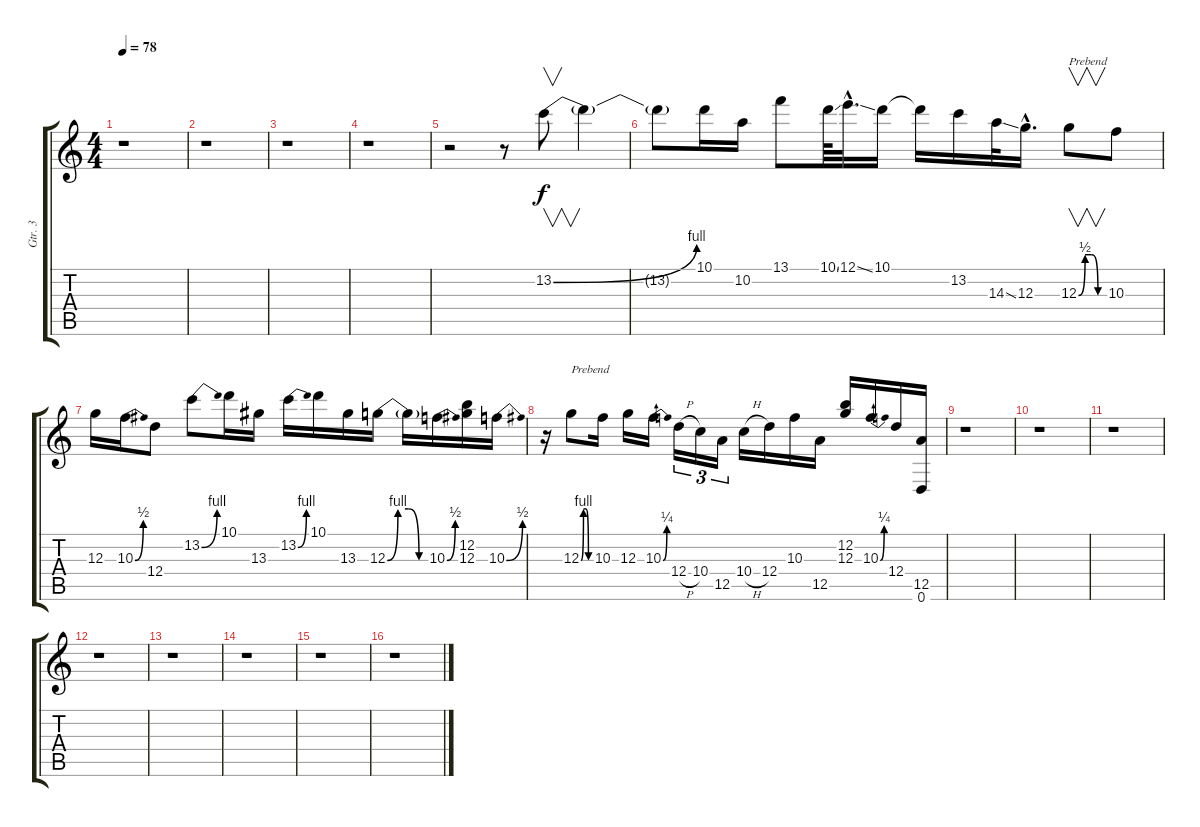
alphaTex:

\track ("Gtr. 3" "Gtr. 3") {instrument overdrivenguitar}
\staff {score tabs}
\tuning (E4 B3 G3 D3 A2 D2) {hide}
\ts (4 4)
\tempo 78
\clef g2
\ks c
r.1{dy f} |
r.1 |
r.1 |
r.1 |
r.2 r.8 13.2{be (bend 0 0 60 4)}.8{v} 13.2{t}.4 |
13.2{t}.8 10.1.16 10.2.16 13.1.8 10.1{ss}.64 12.1{ss hac}.32{d} 10.1.16 10.1{t}.16 13.2.16 14.3{ss}.32 12.3{hac}.16{d} 12.3{be (custom 0 0 15 2 30 2 45 0 60 0)}.8{v txt "Prebend"} 10.3.8 |
12.3.16 10.3{be (bend 0 0 60 2)}.16 12.4.8 13.2{be (bend 0 0 60 4)}.8 10.1.16 13.3.16 13.2{be (bend 0 0 60 4)}.16 10.1.16 13.3.16 12.3{be (custom 0 0 15 4 30 4 45 0 60 0)}.16 12.3{t}.16 10.3{be (bend 0 0 60 2)}.16 (12.2 12.3).16 10.3{be (bend 0 0 60 2)}.16 |
r.16 12.3{be (custom 0 0 15 4 30 4 45 0 60 0)}.8{txt "Prebend"} 10.3.16 12.3.16 10.3{be (bend 0 0 60 1)}.16 12.4{h}.16{tu (3 2)} 10.4.16{tu (3 2)} 12.5.16{tu (3 2)} 10.4{h}.16 12.4.16 10.3.16 12.5.16 (12.2 12.3).16 10.3{be (bend 0 0 60 1)}.16 12.4.16 (12.5 0.6).16 |
r.1 |
r.1 |
r.1 |
r.1 |
r.1 |
r.1 |
r.1 |
r.1
